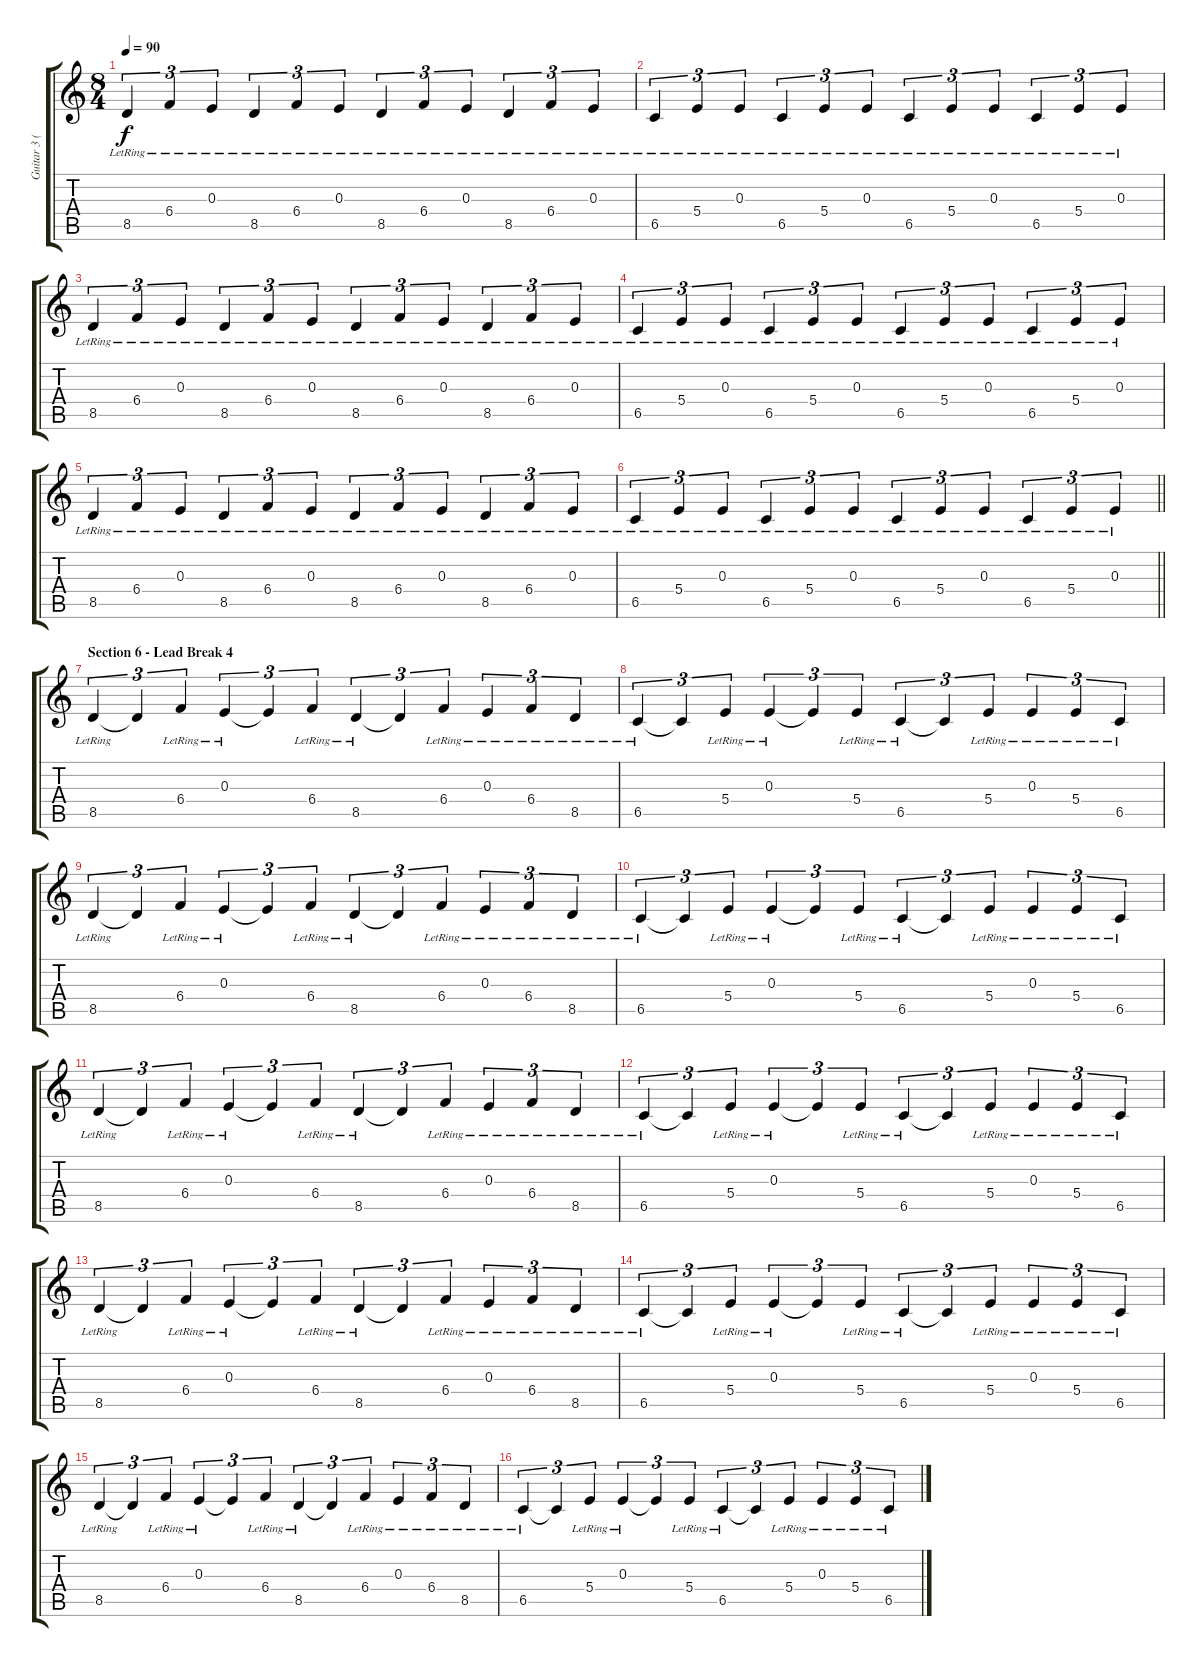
\track ("Guitar 3 (Clean)" "Guitar 3 (") {instrument electricguitarclean}
\staff {score tabs}
\tuning (Db4 Ab3 E3 B2 Gb2 Db2) {hide}
\ts (8 4)
\tempo 90
\clef g2
\ks c
8.5{lr}.4{tu (3 2) dy f} 6.4{lr}.4{tu (3 2)} 0.3{lr}.4{tu (3 2)} 8.5{lr}.4{tu (3 2)} 6.4{lr}.4{tu (3 2)} 0.3{lr}.4{tu (3 2)} 8.5{lr}.4{tu (3 2)} 6.4{lr}.4{tu (3 2)} 0.3{lr}.4{tu (3 2)} 8.5{lr}.4{tu (3 2)} 6.4{lr}.4{tu (3 2)} 0.3{lr}.4{tu (3 2)} |
6.5{lr}.4{tu (3 2)} 5.4{lr}.4{tu (3 2)} 0.3{lr}.4{tu (3 2)} 6.5{lr}.4{tu (3 2)} 5.4{lr}.4{tu (3 2)} 0.3{lr}.4{tu (3 2)} 6.5{lr}.4{tu (3 2)} 5.4{lr}.4{tu (3 2)} 0.3{lr}.4{tu (3 2)} 6.5{lr}.4{tu (3 2)} 5.4{lr}.4{tu (3 2)} 0.3{lr}.4{tu (3 2)} |
8.5{lr}.4{tu (3 2)} 6.4{lr}.4{tu (3 2)} 0.3{lr}.4{tu (3 2)} 8.5{lr}.4{tu (3 2)} 6.4{lr}.4{tu (3 2)} 0.3{lr}.4{tu (3 2)} 8.5{lr}.4{tu (3 2)} 6.4{lr}.4{tu (3 2)} 0.3{lr}.4{tu (3 2)} 8.5{lr}.4{tu (3 2)} 6.4{lr}.4{tu (3 2)} 0.3{lr}.4{tu (3 2)} |
6.5{lr}.4{tu (3 2)} 5.4{lr}.4{tu (3 2)} 0.3{lr}.4{tu (3 2)} 6.5{lr}.4{tu (3 2)} 5.4{lr}.4{tu (3 2)} 0.3{lr}.4{tu (3 2)} 6.5{lr}.4{tu (3 2)} 5.4{lr}.4{tu (3 2)} 0.3{lr}.4{tu (3 2)} 6.5{lr}.4{tu (3 2)} 5.4{lr}.4{tu (3 2)} 0.3{lr}.4{tu (3 2)} |
8.5{lr}.4{tu (3 2)} 6.4{lr}.4{tu (3 2)} 0.3{lr}.4{tu (3 2)} 8.5{lr}.4{tu (3 2)} 6.4{lr}.4{tu (3 2)} 0.3{lr}.4{tu (3 2)} 8.5{lr}.4{tu (3 2)} 6.4{lr}.4{tu (3 2)} 0.3{lr}.4{tu (3 2)} 8.5{lr}.4{tu (3 2)} 6.4{lr}.4{tu (3 2)} 0.3{lr}.4{tu (3 2)} |
\barLineRight lightlight
6.5{lr}.4{tu (3 2)} 5.4{lr}.4{tu (3 2)} 0.3{lr}.4{tu (3 2)} 6.5{lr}.4{tu (3 2)} 5.4{lr}.4{tu (3 2)} 0.3{lr}.4{tu (3 2)} 6.5{lr}.4{tu (3 2)} 5.4{lr}.4{tu (3 2)} 0.3{lr}.4{tu (3 2)} 6.5{lr}.4{tu (3 2)} 5.4{lr}.4{tu (3 2)} 0.3{lr}.4{tu (3 2)} |
\section ("" "Section 6 - Lead Break 4")
8.5{lr}.4{tu (3 2)} 8.5{t}.4{tu (3 2)} 6.4{lr}.4{tu (3 2)} 0.3{lr}.4{tu (3 2)} 0.3{t}.4{tu (3 2)} 6.4{lr}.4{tu (3 2)} 8.5{lr}.4{tu (3 2)} 8.5{t}.4{tu (3 2)} 6.4{lr}.4{tu (3 2)} 0.3{lr}.4{tu (3 2)} 6.4{lr}.4{tu (3 2)} 8.5{lr}.4{tu (3 2)} |
6.5{lr}.4{tu (3 2)} 6.5{t}.4{tu (3 2)} 5.4{lr}.4{tu (3 2)} 0.3{lr}.4{tu (3 2)} 0.3{t}.4{tu (3 2)} 5.4{lr}.4{tu (3 2)} 6.5{lr}.4{tu (3 2)} 6.5{t}.4{tu (3 2)} 5.4{lr}.4{tu (3 2)} 0.3{lr}.4{tu (3 2)} 5.4{lr}.4{tu (3 2)} 6.5{lr}.4{tu (3 2)} |
8.5{lr}.4{tu (3 2)} 8.5{t}.4{tu (3 2)} 6.4{lr}.4{tu (3 2)} 0.3{lr}.4{tu (3 2)} 0.3{t}.4{tu (3 2)} 6.4{lr}.4{tu (3 2)} 8.5{lr}.4{tu (3 2)} 8.5{t}.4{tu (3 2)} 6.4{lr}.4{tu (3 2)} 0.3{lr}.4{tu (3 2)} 6.4{lr}.4{tu (3 2)} 8.5{lr}.4{tu (3 2)} |
6.5{lr}.4{tu (3 2)} 6.5{t}.4{tu (3 2)} 5.4{lr}.4{tu (3 2)} 0.3{lr}.4{tu (3 2)} 0.3{t}.4{tu (3 2)} 5.4{lr}.4{tu (3 2)} 6.5{lr}.4{tu (3 2)} 6.5{t}.4{tu (3 2)} 5.4{lr}.4{tu (3 2)} 0.3{lr}.4{tu (3 2)} 5.4{lr}.4{tu (3 2)} 6.5{lr}.4{tu (3 2)} |
8.5{lr}.4{tu (3 2)} 8.5{t}.4{tu (3 2)} 6.4{lr}.4{tu (3 2)} 0.3{lr}.4{tu (3 2)} 0.3{t}.4{tu (3 2)} 6.4{lr}.4{tu (3 2)} 8.5{lr}.4{tu (3 2)} 8.5{t}.4{tu (3 2)} 6.4{lr}.4{tu (3 2)} 0.3{lr}.4{tu (3 2)} 6.4{lr}.4{tu (3 2)} 8.5{lr}.4{tu (3 2)} |
6.5{lr}.4{tu (3 2)} 6.5{t}.4{tu (3 2)} 5.4{lr}.4{tu (3 2)} 0.3{lr}.4{tu (3 2)} 0.3{t}.4{tu (3 2)} 5.4{lr}.4{tu (3 2)} 6.5{lr}.4{tu (3 2)} 6.5{t}.4{tu (3 2)} 5.4{lr}.4{tu (3 2)} 0.3{lr}.4{tu (3 2)} 5.4{lr}.4{tu (3 2)} 6.5{lr}.4{tu (3 2)} |
8.5{lr}.4{tu (3 2)} 8.5{t}.4{tu (3 2)} 6.4{lr}.4{tu (3 2)} 0.3{lr}.4{tu (3 2)} 0.3{t}.4{tu (3 2)} 6.4{lr}.4{tu (3 2)} 8.5{lr}.4{tu (3 2)} 8.5{t}.4{tu (3 2)} 6.4{lr}.4{tu (3 2)} 0.3{lr}.4{tu (3 2)} 6.4{lr}.4{tu (3 2)} 8.5{lr}.4{tu (3 2)} |
6.5{lr}.4{tu (3 2)} 6.5{t}.4{tu (3 2)} 5.4{lr}.4{tu (3 2)} 0.3{lr}.4{tu (3 2)} 0.3{t}.4{tu (3 2)} 5.4{lr}.4{tu (3 2)} 6.5{lr}.4{tu (3 2)} 6.5{t}.4{tu (3 2)} 5.4{lr}.4{tu (3 2)} 0.3{lr}.4{tu (3 2)} 5.4{lr}.4{tu (3 2)} 6.5{lr}.4{tu (3 2)} |
8.5{lr}.4{tu (3 2)} 8.5{t}.4{tu (3 2)} 6.4{lr}.4{tu (3 2)} 0.3{lr}.4{tu (3 2)} 0.3{t}.4{tu (3 2)} 6.4{lr}.4{tu (3 2)} 8.5{lr}.4{tu (3 2)} 8.5{t}.4{tu (3 2)} 6.4{lr}.4{tu (3 2)} 0.3{lr}.4{tu (3 2)} 6.4{lr}.4{tu (3 2)} 8.5{lr}.4{tu (3 2)} |
6.5{lr}.4{tu (3 2)} 6.5{t}.4{tu (3 2)} 5.4{lr}.4{tu (3 2)} 0.3{lr}.4{tu (3 2)} 0.3{t}.4{tu (3 2)} 5.4{lr}.4{tu (3 2)} 6.5{lr}.4{tu (3 2)} 6.5{t}.4{tu (3 2)} 5.4{lr}.4{tu (3 2)} 0.3{lr}.4{tu (3 2)} 5.4{lr}.4{tu (3 2)} 6.5{lr}.4{tu (3 2)}
